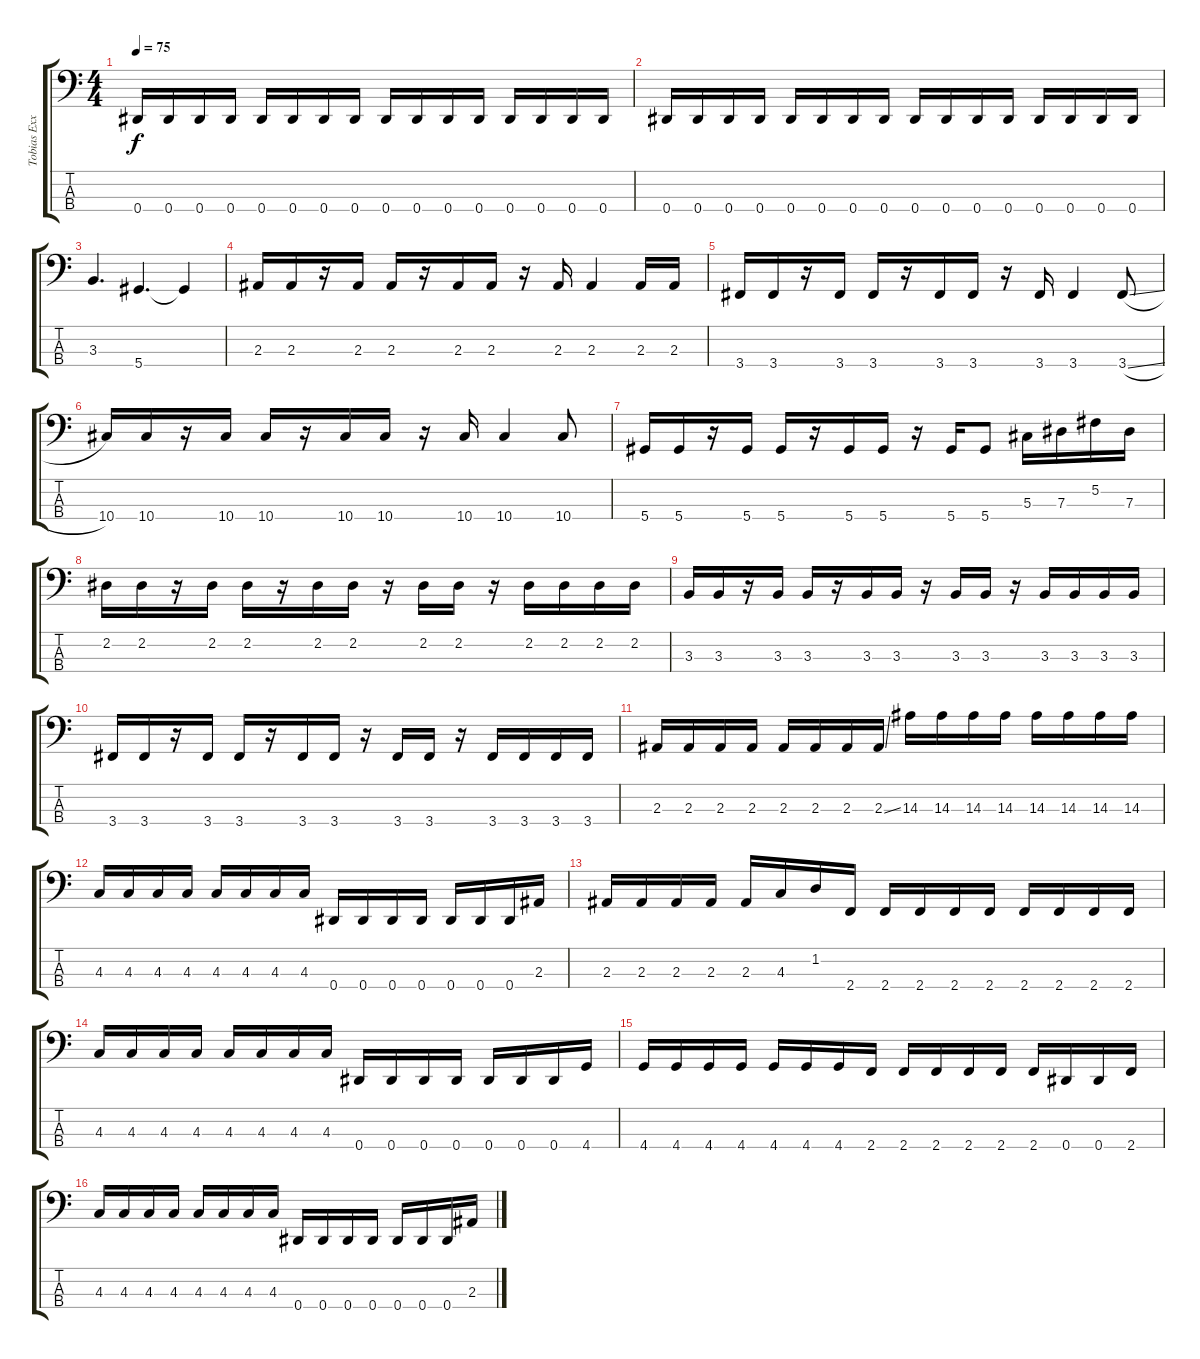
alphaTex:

\track ("Tobias Exxel" "Tobias Exx") {instrument electricbassfinger}
\staff {score tabs}
\tuning (Gb2 Db2 Ab1 Eb1) {hide}
\ts (4 4)
\tempo 75
\clef f4
\ks c
0.4.16{dy f} 0.4.16 0.4.16 0.4.16 0.4.16 0.4.16 0.4.16 0.4.16 0.4.16 0.4.16 0.4.16 0.4.16 0.4.16 0.4.16 0.4.16 0.4.16 |
0.4.16 0.4.16 0.4.16 0.4.16 0.4.16 0.4.16 0.4.16 0.4.16 0.4.16 0.4.16 0.4.16 0.4.16 0.4.16 0.4.16 0.4.16 0.4.16 |
3.3.4{d} 5.4.4{d} 5.4{t}.4 |
2.3.16 2.3.16 r.16 2.3.16 2.3.16 r.16 2.3.16 2.3.16 r.16 2.3.16 2.3.4 2.3.16 2.3.16 |
3.4.16 3.4.16 r.16 3.4.16 3.4.16 r.16 3.4.16 3.4.16 r.16 3.4.16 3.4.4 3.4{sl}.8 |
10.4.16 10.4.16 r.16 10.4.16 10.4.16 r.16 10.4.16 10.4.16 r.16 10.4.16 10.4.4 10.4.8 |
5.4.16 5.4.16 r.16 5.4.16 5.4.16 r.16 5.4.16 5.4.16 r.16 5.4.16 5.4.8 5.3.16 7.3.16 5.2.16 7.3.16 |
2.2.16 2.2.16 r.16 2.2.16 2.2.16 r.16 2.2.16 2.2.16 r.16 2.2.16 2.2.16 r.16 2.2.16 2.2.16 2.2.16 2.2.16 |
3.3.16 3.3.16 r.16 3.3.16 3.3.16 r.16 3.3.16 3.3.16 r.16 3.3.16 3.3.16 r.16 3.3.16 3.3.16 3.3.16 3.3.16 |
3.4.16 3.4.16 r.16 3.4.16 3.4.16 r.16 3.4.16 3.4.16 r.16 3.4.16 3.4.16 r.16 3.4.16 3.4.16 3.4.16 3.4.16 |
2.3.16 2.3.16 2.3.16 2.3.16 2.3.16 2.3.16 2.3.16 2.3{ss}.16 14.3.16 14.3.16 14.3.16 14.3.16 14.3.16 14.3.16 14.3.16 14.3.16 |
4.3.16 4.3.16 4.3.16 4.3.16 4.3.16 4.3.16 4.3.16 4.3.16 0.4.16 0.4.16 0.4.16 0.4.16 0.4.16 0.4.16 0.4.16 2.3.16 |
2.3.16 2.3.16 2.3.16 2.3.16 2.3.16 4.3.16 1.2.16 2.4.16 2.4.16 2.4.16 2.4.16 2.4.16 2.4.16 2.4.16 2.4.16 2.4.16 |
4.3.16 4.3.16 4.3.16 4.3.16 4.3.16 4.3.16 4.3.16 4.3.16 0.4.16 0.4.16 0.4.16 0.4.16 0.4.16 0.4.16 0.4.16 4.4.16 |
4.4.16 4.4.16 4.4.16 4.4.16 4.4.16 4.4.16 4.4.16 2.4.16 2.4.16 2.4.16 2.4.16 2.4.16 2.4.16 0.4.16 0.4.16 2.4.16 |
4.3.16 4.3.16 4.3.16 4.3.16 4.3.16 4.3.16 4.3.16 4.3.16 0.4.16 0.4.16 0.4.16 0.4.16 0.4.16 0.4.16 0.4.16 2.3.16
